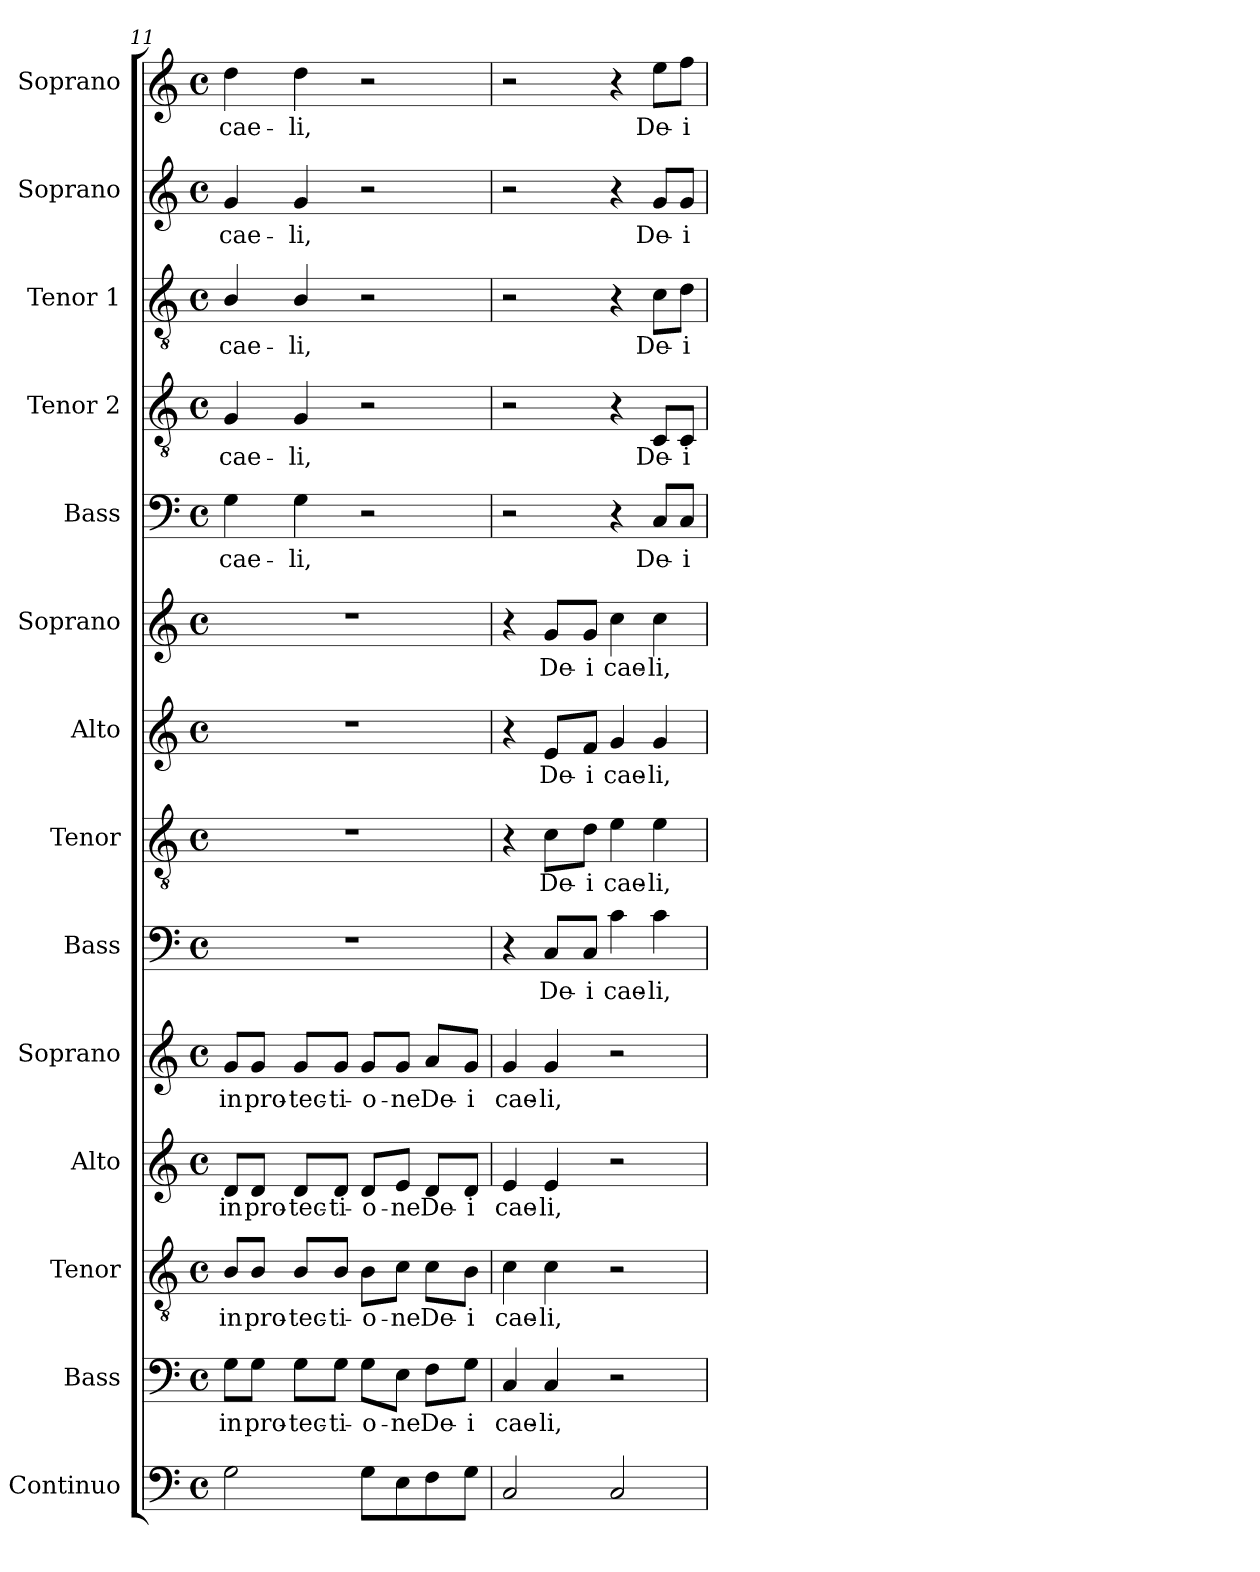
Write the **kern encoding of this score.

**kern	**kern	**text	**kern	**text	**kern	**text	**kern	**text	**kern	**text	**kern	**text	**kern	**text	**kern	**text	**kern	**text	**kern	**text	**kern	**text	**kern	**text	**kern	**text
*part14	*part13	*part13	*part12	*part12	*part11	*part11	*part10	*part10	*part9	*part9	*part8	*part8	*part7	*part7	*part6	*part6	*part5	*part5	*part4	*part4	*part3	*part3	*part2	*part2	*part1	*part1
*staff14	*staff13	*staff13	*staff12	*staff12	*staff11	*staff11	*staff10	*staff10	*staff9	*staff9	*staff8	*staff8	*staff7	*staff7	*staff6	*staff6	*staff5	*staff5	*staff4	*staff4	*staff3	*staff3	*staff2	*staff2	*staff1	*staff1
*I"Continuo	*I"Bass	*	*I"Tenor	*	*I"Alto	*	*I"Soprano	*	*I"Bass	*	*I"Tenor	*	*I"Alto	*	*I"Soprano	*	*I"Bass	*	*I"Tenor 2	*	*I"Tenor 1	*	*I"Soprano	*	*I"Soprano	*
*I'Cont.	*I'B.	*	*I'T.	*	*I'A.	*	*I'S.	*	*I'B.	*	*I'T.	*	*I'A.	*	*I'S.	*	*I'B.	*	*I'T2.	*	*I'T1.	*	*I'S.	*	*I'S.	*
!!LO:PB:g=z
*clefF4	*clefF4	*	*clefGv2	*	*clefG2	*	*clefG2	*	*clefF4	*	*clefGv2	*	*clefG2	*	*clefG2	*	*clefF4	*	*clefGv2	*	*clefGv2	*	*clefG2	*	*clefG2	*
*	*	*	*ITrd7c12	*	*	*	*	*	*	*	*ITrd7c12	*	*	*	*	*	*	*	*ITrd7c12	*	*ITrd7c12	*	*	*	*	*
*k[]	*k[]	*	*k[]	*	*k[]	*	*k[]	*	*k[]	*	*k[]	*	*k[]	*	*k[]	*	*k[]	*	*k[]	*	*k[]	*	*k[]	*	*k[]	*
*C:	*C:	*	*C:	*	*C:	*	*C:	*	*C:	*	*C:	*	*C:	*	*C:	*	*C:	*	*C:	*	*C:	*	*C:	*	*C:	*
*M4/4	*M4/4	*	*M4/4	*	*M4/4	*	*M4/4	*	*M4/4	*	*M4/4	*	*M4/4	*	*M4/4	*	*M4/4	*	*M4/4	*	*M4/4	*	*M4/4	*	*M4/4	*
*met(c)	*met(c)	*	*met(c)	*	*met(c)	*	*met(c)	*	*met(c)	*	*met(c)	*	*met(c)	*	*met(c)	*	*met(c)	*	*met(c)	*	*met(c)	*	*met(c)	*	*met(c)	*
=11	=11	=11	=11	=11	=11	=11	=11	=11	=11	=11	=11	=11	=11	=11	=11	=11	=11	=11	=11	=11	=11	=11	=11	=11	=11	=11
!	!	!LO:LY:b:color=#000000	!	!	!	!	!	!	!	!	!	!	!	!	!	!	!	!	!	!	!	!	!	!	!	!
!	!	!	!	!LO:LY:b:color=#000000	!	!	!	!	!	!	!	!	!	!	!	!	!	!	!	!	!	!	!	!	!	!
!	!	!	!	!	!	!LO:LY:b:color=#000000	!	!	!	!	!	!	!	!	!	!	!	!	!	!	!	!	!	!	!	!
!	!	!	!	!	!	!	!	!LO:LY:b:color=#000000	!	!	!	!	!	!	!	!	!	!	!	!	!	!	!	!	!	!
!	!	!	!	!	!	!	!	!	!	!	!	!	!	!	!	!	!	!LO:LY:b:color=#000000	!	!	!	!	!	!	!	!
!	!	!	!	!	!	!	!	!	!	!	!	!	!	!	!	!	!	!	!	!LO:LY:b:color=#000000	!	!	!	!	!	!
!	!	!	!	!	!	!	!	!	!	!	!	!	!	!	!	!	!	!	!	!	!	!LO:LY:b:color=#000000	!	!	!	!
!	!	!	!	!	!	!	!	!	!	!	!	!	!	!	!	!	!	!	!	!	!	!	!	!LO:LY:b:color=#000000	!	!
!	!	!	!	!	!	!	!	!	!	!	!	!	!	!	!	!	!	!	!	!	!	!	!	!	!	!LO:LY:b:color=#000000
2Gi\	8Gi\L	in	8BBi/L	in	8di/L	in	8gi/L	in	1r	.	1r	.	1r	.	1r	.	4Gi\	cae-	4GGi/	cae-	4BBi/	cae-	4gi/	cae-	4ddi\	cae-
!	!	!LO:LY:b:color=#000000	!	!	!	!	!	!	!	!	!	!	!	!	!	!	!	!	!	!	!	!	!	!	!	!
!	!	!	!	!LO:LY:b:color=#000000	!	!	!	!	!	!	!	!	!	!	!	!	!	!	!	!	!	!	!	!	!	!
!	!	!	!	!	!	!LO:LY:b:color=#000000	!	!	!	!	!	!	!	!	!	!	!	!	!	!	!	!	!	!	!	!
!	!	!	!	!	!	!	!	!LO:LY:b:color=#000000	!	!	!	!	!	!	!	!	!	!	!	!	!	!	!	!	!	!
.	8Gi\J	pro-	8BBi/J	pro-	8di/J	pro-	8gi/J	pro-	.	.	.	.	.	.	.	.	.	.	.	.	.	.	.	.	.	.
!	!	!LO:LY:b:color=#000000	!	!	!	!	!	!	!	!	!	!	!	!	!	!	!	!	!	!	!	!	!	!	!	!
!	!	!	!	!LO:LY:b:color=#000000	!	!	!	!	!	!	!	!	!	!	!	!	!	!	!	!	!	!	!	!	!	!
!	!	!	!	!	!	!LO:LY:b:color=#000000	!	!	!	!	!	!	!	!	!	!	!	!	!	!	!	!	!	!	!	!
!	!	!	!	!	!	!	!	!LO:LY:b:color=#000000	!	!	!	!	!	!	!	!	!	!	!	!	!	!	!	!	!	!
!	!	!	!	!	!	!	!	!	!	!	!	!	!	!	!	!	!	!LO:LY:b:color=#000000	!	!	!	!	!	!	!	!
!	!	!	!	!	!	!	!	!	!	!	!	!	!	!	!	!	!	!	!	!LO:LY:b:color=#000000	!	!	!	!	!	!
!	!	!	!	!	!	!	!	!	!	!	!	!	!	!	!	!	!	!	!	!	!	!LO:LY:b:color=#000000	!	!	!	!
!	!	!	!	!	!	!	!	!	!	!	!	!	!	!	!	!	!	!	!	!	!	!	!	!LO:LY:b:color=#000000	!	!
!	!	!	!	!	!	!	!	!	!	!	!	!	!	!	!	!	!	!	!	!	!	!	!	!	!	!LO:LY:b:color=#000000
.	8Gi\L	-tec-	8BBi/L	-tec-	8di/L	-tec-	8gi/L	-tec-	.	.	.	.	.	.	.	.	4Gi\	-li,	4GGi/	-li,	4BBi/	-li,	4gi/	-li,	4ddi\	-li,
!	!	!LO:LY:b:color=#000000	!	!	!	!	!	!	!	!	!	!	!	!	!	!	!	!	!	!	!	!	!	!	!	!
!	!	!	!	!LO:LY:b:color=#000000	!	!	!	!	!	!	!	!	!	!	!	!	!	!	!	!	!	!	!	!	!	!
!	!	!	!	!	!	!LO:LY:b:color=#000000	!	!	!	!	!	!	!	!	!	!	!	!	!	!	!	!	!	!	!	!
!	!	!	!	!	!	!	!	!LO:LY:b:color=#000000	!	!	!	!	!	!	!	!	!	!	!	!	!	!	!	!	!	!
.	8Gi\J	-ti-	8BBi/J	-ti-	8di/J	-ti-	8gi/J	-ti-	.	.	.	.	.	.	.	.	.	.	.	.	.	.	.	.	.	.
!	!	!LO:LY:b:color=#000000	!	!	!	!	!	!	!	!	!	!	!	!	!	!	!	!	!	!	!	!	!	!	!	!
!	!	!	!	!LO:LY:b:color=#000000	!	!	!	!	!	!	!	!	!	!	!	!	!	!	!	!	!	!	!	!	!	!
!	!	!	!	!	!	!LO:LY:b:color=#000000	!	!	!	!	!	!	!	!	!	!	!	!	!	!	!	!	!	!	!	!
!	!	!	!	!	!	!	!	!LO:LY:b:color=#000000	!	!	!	!	!	!	!	!	!	!	!	!	!	!	!	!	!	!
8Gi\L	8Gi\L	-o-	8BBi\L	-o-	8di/L	-o-	8gi/L	-o-	.	.	.	.	.	.	.	.	2r	.	2r	.	2r	.	2r	.	2r	.
!	!	!LO:LY:b:color=#000000	!	!	!	!	!	!	!	!	!	!	!	!	!	!	!	!	!	!	!	!	!	!	!	!
!	!	!	!	!LO:LY:b:color=#000000	!	!	!	!	!	!	!	!	!	!	!	!	!	!	!	!	!	!	!	!	!	!
!	!	!	!	!	!	!LO:LY:b:color=#000000	!	!	!	!	!	!	!	!	!	!	!	!	!	!	!	!	!	!	!	!
!	!	!	!	!	!	!	!	!LO:LY:b:color=#000000	!	!	!	!	!	!	!	!	!	!	!	!	!	!	!	!	!	!
8Ei\	8Ei\J	-ne	8Ci\J	-ne	8ei/J	-ne	8gi/J	-ne	.	.	.	.	.	.	.	.	.	.	.	.	.	.	.	.	.	.
!	!	!LO:LY:b:color=#000000	!	!	!	!	!	!	!	!	!	!	!	!	!	!	!	!	!	!	!	!	!	!	!	!
!	!	!	!	!LO:LY:b:color=#000000	!	!	!	!	!	!	!	!	!	!	!	!	!	!	!	!	!	!	!	!	!	!
!	!	!	!	!	!	!LO:LY:b:color=#000000	!	!	!	!	!	!	!	!	!	!	!	!	!	!	!	!	!	!	!	!
!	!	!	!	!	!	!	!	!LO:LY:b:color=#000000	!	!	!	!	!	!	!	!	!	!	!	!	!	!	!	!	!	!
8Fi\	8Fi\L	De-	8Ci\L	De-	8di/L	De-	8ai/L	De-	.	.	.	.	.	.	.	.	.	.	.	.	.	.	.	.	.	.
!	!	!LO:LY:b:color=#000000	!	!	!	!	!	!	!	!	!	!	!	!	!	!	!	!	!	!	!	!	!	!	!	!
!	!	!	!	!LO:LY:b:color=#000000	!	!	!	!	!	!	!	!	!	!	!	!	!	!	!	!	!	!	!	!	!	!
!	!	!	!	!	!	!LO:LY:b:color=#000000	!	!	!	!	!	!	!	!	!	!	!	!	!	!	!	!	!	!	!	!
!	!	!	!	!	!	!	!	!LO:LY:b:color=#000000	!	!	!	!	!	!	!	!	!	!	!	!	!	!	!	!	!	!
8Gi\J	8Gi\J	-i	8BBi\J	-i	8di/J	-i	8gi/J	-i	.	.	.	.	.	.	.	.	.	.	.	.	.	.	.	.	.	.
=12	=12	=12	=12	=12	=12	=12	=12	=12	=12	=12	=12	=12	=12	=12	=12	=12	=12	=12	=12	=12	=12	=12	=12	=12	=12	=12
!	!	!LO:LY:b:color=#000000	!	!	!	!	!	!	!	!	!	!	!	!	!	!	!	!	!	!	!	!	!	!	!	!
!	!	!	!	!LO:LY:b:color=#000000	!	!	!	!	!	!	!	!	!	!	!	!	!	!	!	!	!	!	!	!	!	!
!	!	!	!	!	!	!LO:LY:b:color=#000000	!	!	!	!	!	!	!	!	!	!	!	!	!	!	!	!	!	!	!	!
!	!	!	!	!	!	!	!	!LO:LY:b:color=#000000	!	!	!	!	!	!	!	!	!	!	!	!	!	!	!	!	!	!
2Ci/	4Ci/	cae-	4Ci\	cae-	4ei/	cae-	4gi/	cae-	4r	.	4r	.	4r	.	4r	.	2r	.	2r	.	2r	.	2r	.	2r	.
!	!	!LO:LY:b:color=#000000	!	!	!	!	!	!	!	!	!	!	!	!	!	!	!	!	!	!	!	!	!	!	!	!
!	!	!	!	!LO:LY:b:color=#000000	!	!	!	!	!	!	!	!	!	!	!	!	!	!	!	!	!	!	!	!	!	!
!	!	!	!	!	!	!LO:LY:b:color=#000000	!	!	!	!	!	!	!	!	!	!	!	!	!	!	!	!	!	!	!	!
!	!	!	!	!	!	!	!	!LO:LY:b:color=#000000	!	!	!	!	!	!	!	!	!	!	!	!	!	!	!	!	!	!
!	!	!	!	!	!	!	!	!	!	!LO:LY:b:color=#000000	!	!	!	!	!	!	!	!	!	!	!	!	!	!	!	!
!	!	!	!	!	!	!	!	!	!	!	!	!LO:LY:b:color=#000000	!	!	!	!	!	!	!	!	!	!	!	!	!	!
!	!	!	!	!	!	!	!	!	!	!	!	!	!	!LO:LY:b:color=#000000	!	!	!	!	!	!	!	!	!	!	!	!
!	!	!	!	!	!	!	!	!	!	!	!	!	!	!	!	!LO:LY:b:color=#000000	!	!	!	!	!	!	!	!	!	!
.	4Ci/	-li,	4Ci\	-li,	4ei/	-li,	4gi/	-li,	8Ci/L	De-	8Ci\L	De-	8ei/L	De-	8gi/L	De-	.	.	.	.	.	.	.	.	.	.
!	!	!	!	!	!	!	!	!	!	!LO:LY:b:color=#000000	!	!	!	!	!	!	!	!	!	!	!	!	!	!	!	!
!	!	!	!	!	!	!	!	!	!	!	!	!LO:LY:b:color=#000000	!	!	!	!	!	!	!	!	!	!	!	!	!	!
!	!	!	!	!	!	!	!	!	!	!	!	!	!	!LO:LY:b:color=#000000	!	!	!	!	!	!	!	!	!	!	!	!
!	!	!	!	!	!	!	!	!	!	!	!	!	!	!	!	!LO:LY:b:color=#000000	!	!	!	!	!	!	!	!	!	!
.	.	.	.	.	.	.	.	.	8Ci/J	-i	8Di\J	-i	8fi/J	-i	8gi/J	-i	.	.	.	.	.	.	.	.	.	.
!	!	!	!	!	!	!	!	!	!	!LO:LY:b:color=#000000	!	!	!	!	!	!	!	!	!	!	!	!	!	!	!	!
!	!	!	!	!	!	!	!	!	!	!	!	!LO:LY:b:color=#000000	!	!	!	!	!	!	!	!	!	!	!	!	!	!
!	!	!	!	!	!	!	!	!	!	!	!	!	!	!LO:LY:b:color=#000000	!	!	!	!	!	!	!	!	!	!	!	!
!	!	!	!	!	!	!	!	!	!	!	!	!	!	!	!	!LO:LY:b:color=#000000	!	!	!	!	!	!	!	!	!	!
2Ci/	2r	.	2r	.	2r	.	2r	.	4ci\	cae-	4Ei\	cae-	4gi/	cae-	4cci\	cae-	4r	.	4r	.	4r	.	4r	.	4r	.
!	!	!	!	!	!	!	!	!	!	!LO:LY:b:color=#000000	!	!	!	!	!	!	!	!	!	!	!	!	!	!	!	!
!	!	!	!	!	!	!	!	!	!	!	!	!LO:LY:b:color=#000000	!	!	!	!	!	!	!	!	!	!	!	!	!	!
!	!	!	!	!	!	!	!	!	!	!	!	!	!	!LO:LY:b:color=#000000	!	!	!	!	!	!	!	!	!	!	!	!
!	!	!	!	!	!	!	!	!	!	!	!	!	!	!	!	!LO:LY:b:color=#000000	!	!	!	!	!	!	!	!	!	!
!	!	!	!	!	!	!	!	!	!	!	!	!	!	!	!	!	!	!LO:LY:b:color=#000000	!	!	!	!	!	!	!	!
!	!	!	!	!	!	!	!	!	!	!	!	!	!	!	!	!	!	!	!	!LO:LY:b:color=#000000	!	!	!	!	!	!
!	!	!	!	!	!	!	!	!	!	!	!	!	!	!	!	!	!	!	!	!	!	!LO:LY:b:color=#000000	!	!	!	!
!	!	!	!	!	!	!	!	!	!	!	!	!	!	!	!	!	!	!	!	!	!	!	!	!LO:LY:b:color=#000000	!	!
!	!	!	!	!	!	!	!	!	!	!	!	!	!	!	!	!	!	!	!	!	!	!	!	!	!	!LO:LY:b:color=#000000
.	.	.	.	.	.	.	.	.	4ci\	-li,	4Ei\	-li,	4gi/	-li,	4cci\	-li,	8Ci/L	De-	8CCi/L	De-	8Ci\L	De-	8gi/L	De-	8eei\L	De-
!	!	!	!	!	!	!	!	!	!	!	!	!	!	!	!	!	!	!LO:LY:b:color=#000000	!	!	!	!	!	!	!	!
!	!	!	!	!	!	!	!	!	!	!	!	!	!	!	!	!	!	!	!	!LO:LY:b:color=#000000	!	!	!	!	!	!
!	!	!	!	!	!	!	!	!	!	!	!	!	!	!	!	!	!	!	!	!	!	!LO:LY:b:color=#000000	!	!	!	!
!	!	!	!	!	!	!	!	!	!	!	!	!	!	!	!	!	!	!	!	!	!	!	!	!LO:LY:b:color=#000000	!	!
!	!	!	!	!	!	!	!	!	!	!	!	!	!	!	!	!	!	!	!	!	!	!	!	!	!	!LO:LY:b:color=#000000
.	.	.	.	.	.	.	.	.	.	.	.	.	.	.	.	.	8Ci/J	-i	8CCi/J	-i	8Di\J	-i	8gi/J	-i	8ffi\J	-i
=	=	=	=	=	=	=	=	=	=	=	=	=	=	=	=	=	=	=	=	=	=	=	=	=	=	=
*-	*-	*-	*-	*-	*-	*-	*-	*-	*-	*-	*-	*-	*-	*-	*-	*-	*-	*-	*-	*-	*-	*-	*-	*-	*-	*-
